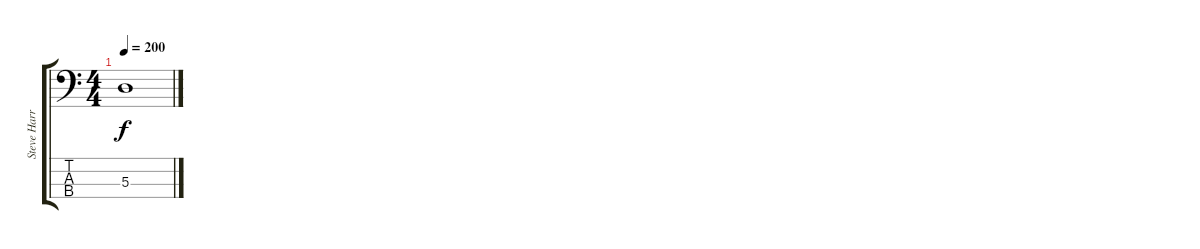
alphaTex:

\track ("Steve Harris" "Steve Harr") {instrument electricbassfinger}
\staff {score tabs}
\tuning (G2 D2 A1 E1) {hide}
\ts (4 4)
\tempo 200
\clef f4
\ks c
5.3.1{dy f}
